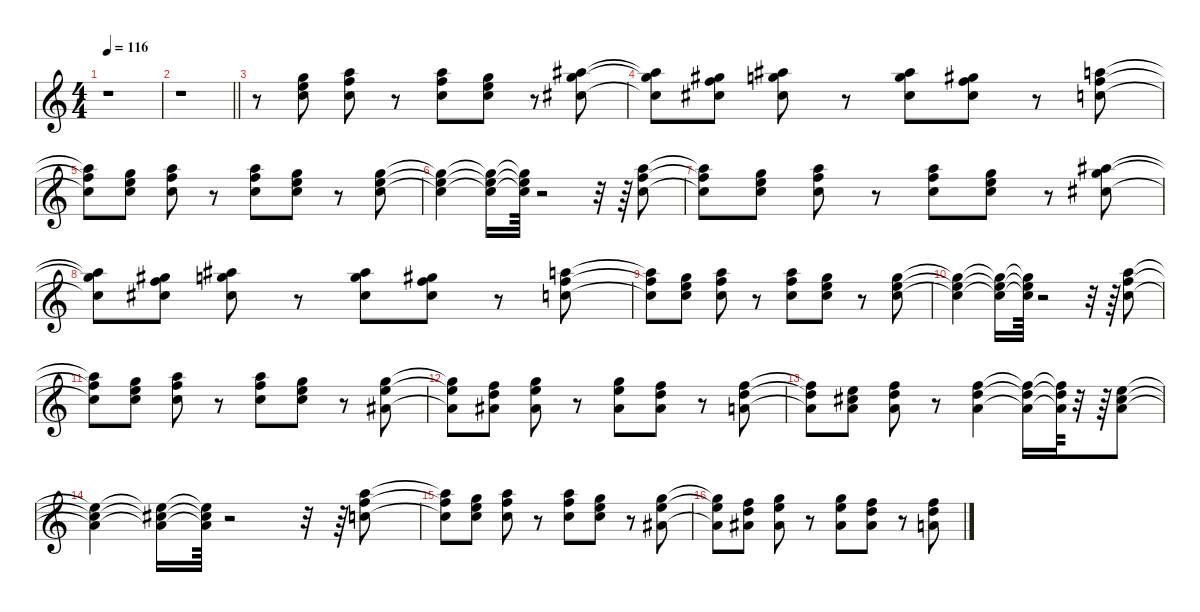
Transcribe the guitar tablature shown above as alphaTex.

\defaultSystemsLayout 4
\hideDynamics
\bracketExtendMode nobrackets
\singleTrackTrackNamePolicy hidden
\multiTrackTrackNamePolicy hidden
\otherSystemsTrackNameOrientation horizontal
\track ("Organ" "org.") {instrument churchorgan}
\staff {score}
\tuning (E4 B3 G3 D3 A2 E2)
\ts (4 4)
\tempo 116
\clef g2
\ks c
r.1{dy f beam Down} |
\barLineRight lightlight
r.1{beam Down} |
r.8{beam Down} (15.1 17.2 17.3).8{beam Down} (17.1 18.2 17.3).8{beam Down} r.8{beam Down} (17.1 18.2 17.3).8{beam Down} (15.1 17.2 17.3).8{beam Down} r.8{beam Down} (18.1{acc #} 20.2 18.3{acc #}).8{beam Down} |
(18.1{t acc #} 20.2{t} 18.3{t acc #}).8{beam Down} (16.1{acc #} 18.2 18.3{acc #}).8{beam Down} (18.1{acc #} 20.2 18.3{acc #}).8{beam Down} r.8{beam Down} (18.1{acc #} 20.2 18.3{acc #}).8{beam Down} (16.1{acc #} 18.2 18.3{acc #}).8{beam Down} r.8{beam Down} (17.1 18.2 17.3).8{beam Down} |
(17.1{t} 18.2{t} 17.3{t}).8{beam Down} (15.1 17.2 17.3).8{beam Down} (17.1 18.2 17.3).8{beam Down} r.8{beam Down} (17.1 18.2 17.3).8{beam Down} (15.1 17.2 17.3).8{beam Down} r.8{beam Down} (15.1 17.2 17.3).8{beam Down} |
(15.1{t} 17.2{t} 17.3{t}).4{beam Down} (15.1{t} 17.2{t} 17.3{t}).16{beam Down} (15.1{t} 17.2{t} 17.3{t}).64{beam Down} r.2{beam Down} r.32{beam Down} r.64{beam Down} (17.1 18.2 17.3).8{beam Down} |
(17.1{t} 18.2{t} 17.3{t}).8{beam Down} (15.1 17.2 17.3).8{beam Down} (17.1 18.2 17.3).8{beam Down} r.8{beam Down} (17.1 18.2 17.3).8{beam Down} (15.1 17.2 17.3).8{beam Down} r.8{beam Down} (18.1{acc #} 20.2 18.3{acc #}).8{beam Down} |
(18.1{t acc #} 20.2{t} 18.3{t acc #}).8{beam Down} (16.1{acc #} 18.2 18.3{acc #}).8{beam Down} (18.1{acc #} 20.2 18.3{acc #}).8{beam Down} r.8{beam Down} (18.1{acc #} 20.2 18.3{acc #}).8{beam Down} (16.1{acc #} 18.2 18.3{acc #}).8{beam Down} r.8{beam Down} (17.1 18.2 17.3).8{beam Down} |
(17.1{t} 18.2{t} 17.3{t}).8{beam Down} (15.1 17.2 17.3).8{beam Down} (17.1 18.2 17.3).8{beam Down} r.8{beam Down} (17.1 18.2 17.3).8{beam Down} (15.1 17.2 17.3).8{beam Down} r.8{beam Down} (15.1 17.2 17.3).8{beam Down} |
(15.1{t} 17.2{t} 17.3{t}).4{beam Down} (15.1{t} 17.2{t} 17.3{t}).16{beam Down} (15.1{t} 17.2{t} 17.3{t}).64{beam Down} r.2{beam Down} r.32{beam Down} r.64{beam Down} (17.1 18.2 17.3).8{beam Down} |
(17.1{t} 18.2{t} 17.3{t}).8{beam Down} (15.1 17.2 17.3).8{beam Down} (17.1 18.2 17.3).8{beam Down} r.8{beam Down} (17.1 18.2 17.3).8{beam Down} (15.1 17.2 17.3).8{beam Down} r.8{beam Down} (15.1 17.2 15.3{acc #}).8{beam Down} |
(15.1{t} 17.2{t} 15.3{t acc #}).8{beam Down} (13.1 15.2 15.3{acc #}).8{beam Down} (15.1 17.2 15.3{acc #}).8{beam Down} r.8{beam Down} (15.1 17.2 15.3{acc #}).8{beam Down} (13.1 15.2 15.3{acc #}).8{beam Down} r.8{beam Down} (13.1 15.2 14.3).8{beam Down} |
(13.1{t} 15.2{t} 14.3{t}).8{beam Down} (12.1 14.2{acc #} 14.3).8{beam Down} (13.1 15.2 14.3).8{beam Down} r.8{beam Down} (13.1 15.2 14.3).4{beam Down} (13.1{t} 15.2{t} 14.3{t}).16{beam Down} (13.1{t} 15.2{t} 14.3{t}).64{beam Down} r.32{beam Down} r.64{beam Down} (12.1 14.2{acc #} 14.3).8{beam Down} |
(12.1{t} 14.2{t acc #} 14.3{t}).4{beam Down} (12.1{t} 14.2{t acc #} 14.3{t}).16{beam Down} (12.1{t} 14.2{t acc #} 14.3{t}).64{beam Down} r.2{beam Down} r.32{beam Down} r.64{beam Down} (17.1 18.2 17.3).8{beam Down} |
(17.1{t} 18.2{t} 17.3{t}).8{beam Down} (15.1 17.2 17.3).8{beam Down} (17.1 18.2 17.3).8{beam Down} r.8{beam Down} (17.1 18.2 17.3).8{beam Down} (15.1 17.2 17.3).8{beam Down} r.8{beam Down} (15.1 17.2 15.3{acc #}).8{beam Down} |
(15.1{t} 17.2{t} 15.3{t acc #}).8{beam Down} (13.1 15.2 15.3{acc #}).8{beam Down} (15.1 17.2 15.3{acc #}).8{beam Down} r.8{beam Down} (15.1 17.2 15.3{acc #}).8{beam Down} (13.1 15.2 15.3{acc #}).8{beam Down} r.8{beam Down} (13.1 15.2 14.3).8{beam Down}
